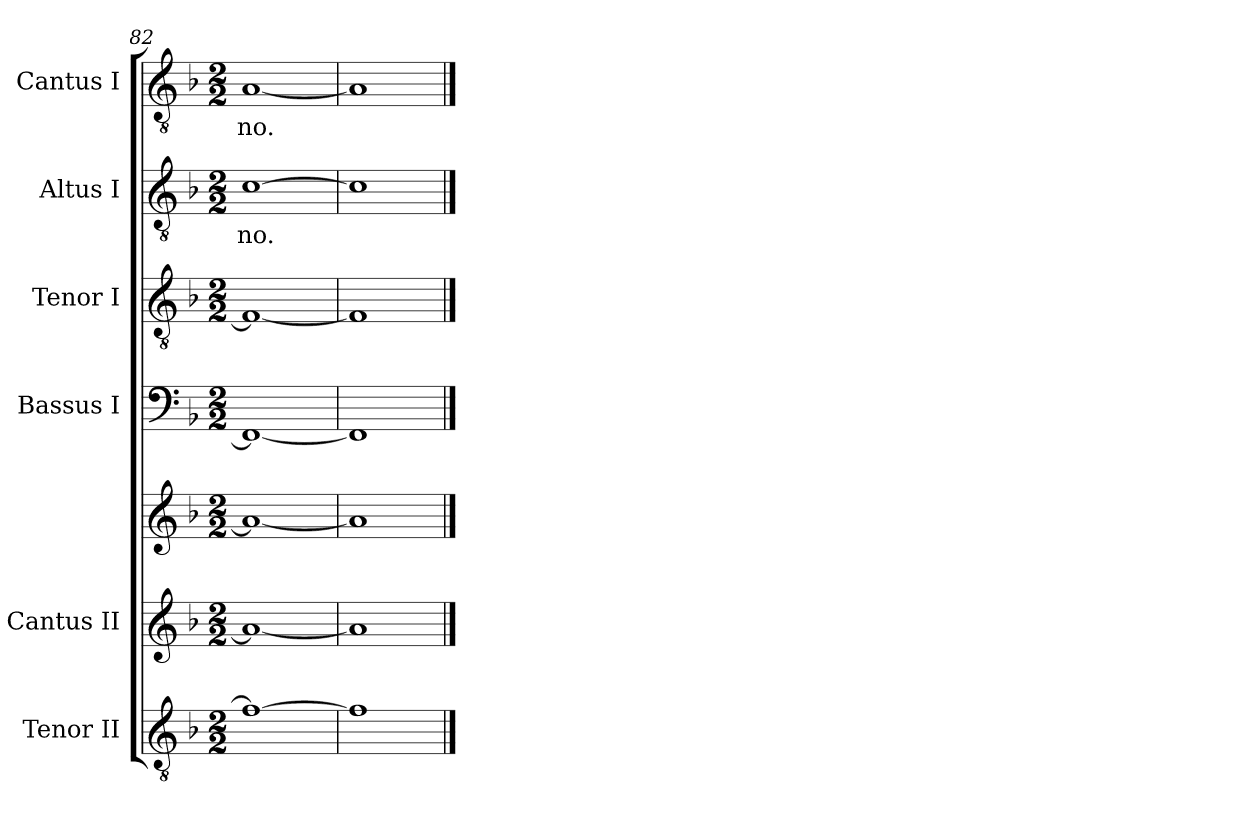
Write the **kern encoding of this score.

**kern	**kern	**kern	**kern	**kern	**kern	**text	**kern	**text
*part6	*part5	*part5	*part4	*part3	*part2	*part2	*part1	*part1
*staff7	*staff6	*staff5	*staff4	*staff3	*staff2	*staff2	*staff1	*staff1
*I"Tenor II	*I"Cantus II	*	*I"Bassus I	*I"Tenor I	*I"Altus I	*	*I"Cantus I	*
*clefGv2	*clefG2	*clefG2	*clefF4	*clefGv2	*clefGv2	*	*clefGv2	*
*k[b-]	*k[b-]	*k[b-]	*k[b-]	*k[b-]	*k[b-]	*	*k[b-]	*
*F:	*F:	*F:	*F:	*F:	*F:	*	*F:	*
*M2/2	*M2/2	*M2/2	*M2/2	*M2/2	*M2/2	*	*M2/2	*
=82	=82	=82	=82	=82	=82	=82	=82	=82
!	!	!	!	!	!	!LO:LY:b:cj	!	!LO:LY:b:cj
1f_>	1a_<	1a_<	1FF_<	1F_<	[>1c	-no.	[<1A	-no.
=83	=83	=83	=83	=83	=83	=83	=83	=83
1f]	1a]	1a]	1FF]	1F]	1c]	.	1A]	.
==	==	==	==	==	==	==	==	==
*-	*-	*-	*-	*-	*-	*-	*-	*-
